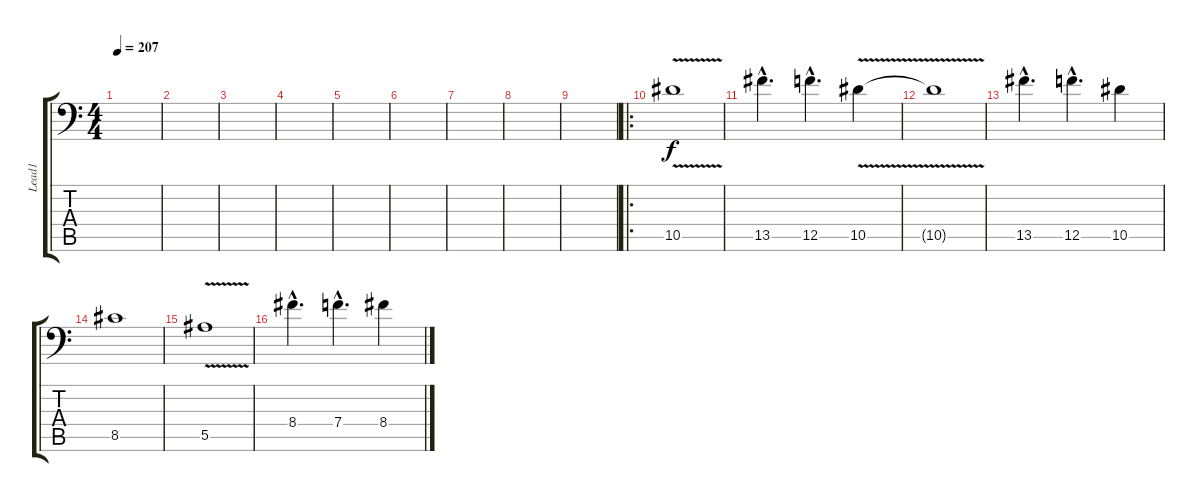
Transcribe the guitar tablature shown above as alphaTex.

\track ("Lead1" "Lead1") {instrument distortionguitar}
\staff {score tabs}
\tuning (C4 G3 Eb3 Bb2 F2 Bb1) {hide}
\ts (4 4)
\tempo 207
\clef f4
\ks c
|
|
|
|
|
|
|
|
|
\ro
10.5{v}.1 |
13.5{hac}.4{d} 12.5{hac}.4{d} 10.5{v}.4 |
10.5{t}.1 |
13.5{hac}.4{d} 12.5{hac}.4{d} 10.5.4 |
8.5.1 |
5.5{v}.1 |
8.4{hac}.4{d} 7.4{hac}.4{d} 8.4.4
